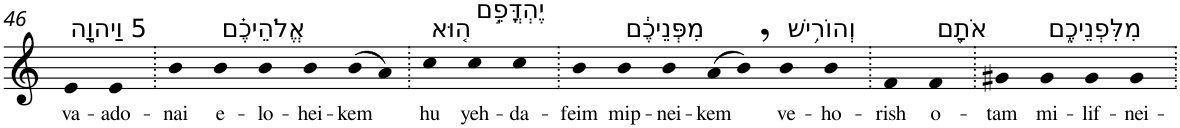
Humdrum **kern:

**kern	**text
*part1	*part1
*staff1	*staff1
*I"Piano	*
*I'Pno	*
!!LO:PB:g=z
*clefG2	*
*k[]	*
=46	=46
!LO:TX:a:t=5 וַיהוָ֣ה	!
!	!LO:LY:b
4e	va-
!	!LO:LY:b
4e	-ado-
=47.	=47.
!	!LO:LY:b
4b	-nai
!LO:TX:a:t=אֱלֹהֵיכֶ֗ם	!
!	!LO:LY:b
4b	e-
!	!LO:LY:b
4b	-lo-
!	!LO:LY:b
4b	-hei-
!	!LO:LY:b
(>8b	-kem
8a)	.
=48.	=48.
!LO:TX:a:t=ה֚וּא	!
!	!LO:LY:b
4cc	hu
!LO:TX:a:t=יֶהְדֳּפֵ֣ם	!
!	!LO:LY:b
4cc	yeh-
!	!LO:LY:b
4cc	-da-
=49.	=49.
!	!LO:LY:b
4b	-feim
!LO:TX:a:t=מִפְּנֵיכֶ֔ם	!
!	!LO:LY:b
4b	mip-
!	!LO:LY:b
4b	-nei-
!	!LO:LY:b
(>8a	-kem
8b,)	.
!LO:TX:a:t=וְהוֹרִ֥ישׁ	!
!	!LO:LY:b
4b	ve-
!	!LO:LY:b
4b	-ho-
=50.	=50.
!	!LO:LY:b
4f	-rish
!LO:TX:a:t=אֹתָ֖ם	!
!	!LO:LY:b
4f	o-
=51.	=51.
!	!LO:LY:b
4g#X	-tam
!LO:TX:a:t=מִלִּפְנֵיכֶ֑ם	!
!	!LO:LY:b
4g#	mi-
!	!LO:LY:b
4g#	-lif-
!	!LO:LY:b
4g#	-nei-
=.	=.
*-	*-
